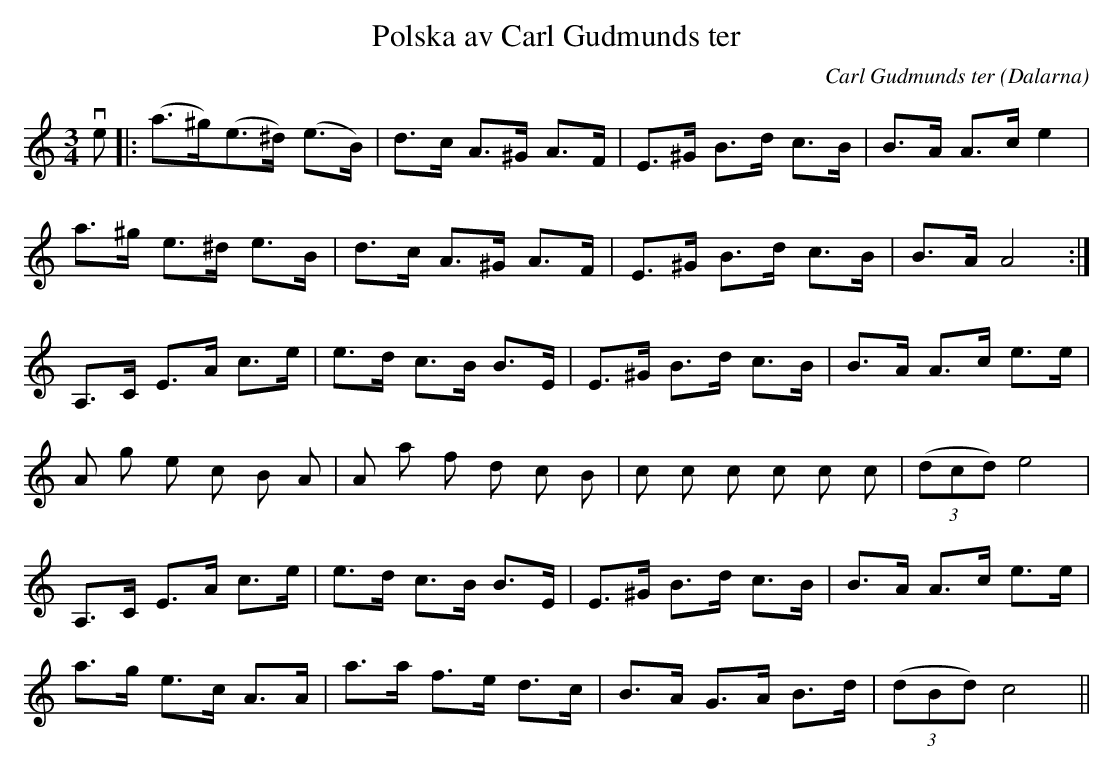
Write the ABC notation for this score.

X:1
T:Polska av Carl Gudmunds ter
C:Carl Gudmunds ter
O:Dalarna
M:3/4
L:1/8
K:Am
ve|:(a>^g)(e>^d) (e>B)|d>c A>^G A>F|E>^G B>d c>B|B>A A>c e2|
a>^g e>^d e>B|d>c A>^G A>F|E>^G B>d c>B|B>A A4:|
A,>C E>A c>e|e>d c>B B>E|E>^G B>d c>B|B>A A>c e>e|
A g e c B A|A a f d c B|c c c c c c |(3 (dcd) e4|
A,>C E>A c>e|e>d c>B B>E|E>^G B>d c>B|B>A A>c e>e|
a>g e>c A>A|a>a f>e d>c|B>A G>A B>d|(3 (dBd) c4||
